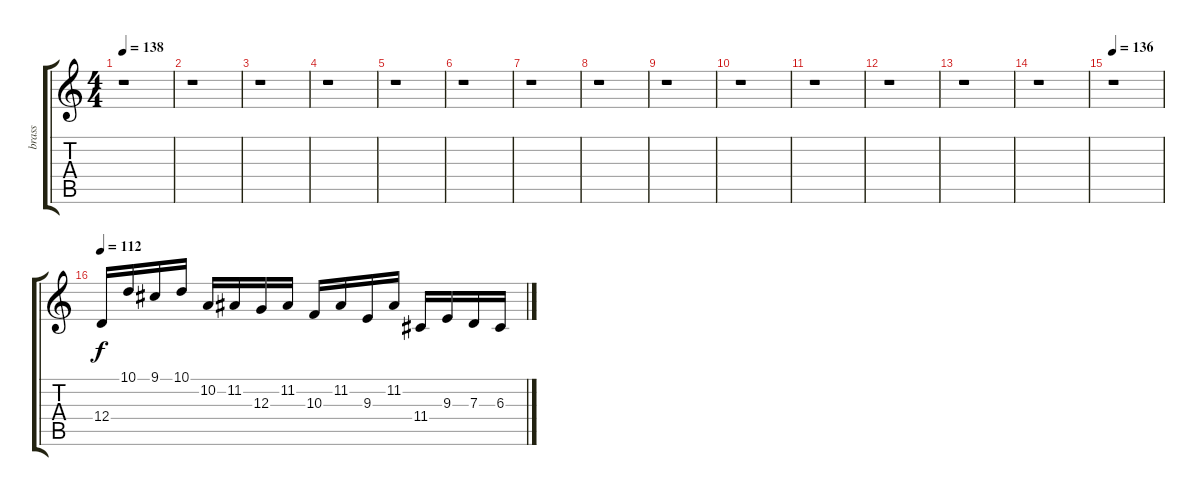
\track ("brass" "brass") {instrument synthbrass1}
\staff {score tabs}
\tuning (E4 B3 G3 D3 A2 E2) {hide}
\ts (4 4)
\tempo 138
\clef g2
\ks c
r.1{dy f} |
r.1 |
r.1 |
r.1 |
r.1 |
r.1 |
r.1 |
r.1 |
r.1 |
r.1 |
r.1 |
r.1 |
r.1 |
r.1 |
\tempo 136
r.1 |
\tempo 112
12.4.16 10.1.16 9.1.16 10.1.16 10.2.16 11.2.16 12.3.16 11.2.16 10.3.16 11.2.16 9.3.16 11.2.16 11.4.16 9.3.16 7.3.16 6.3.16
